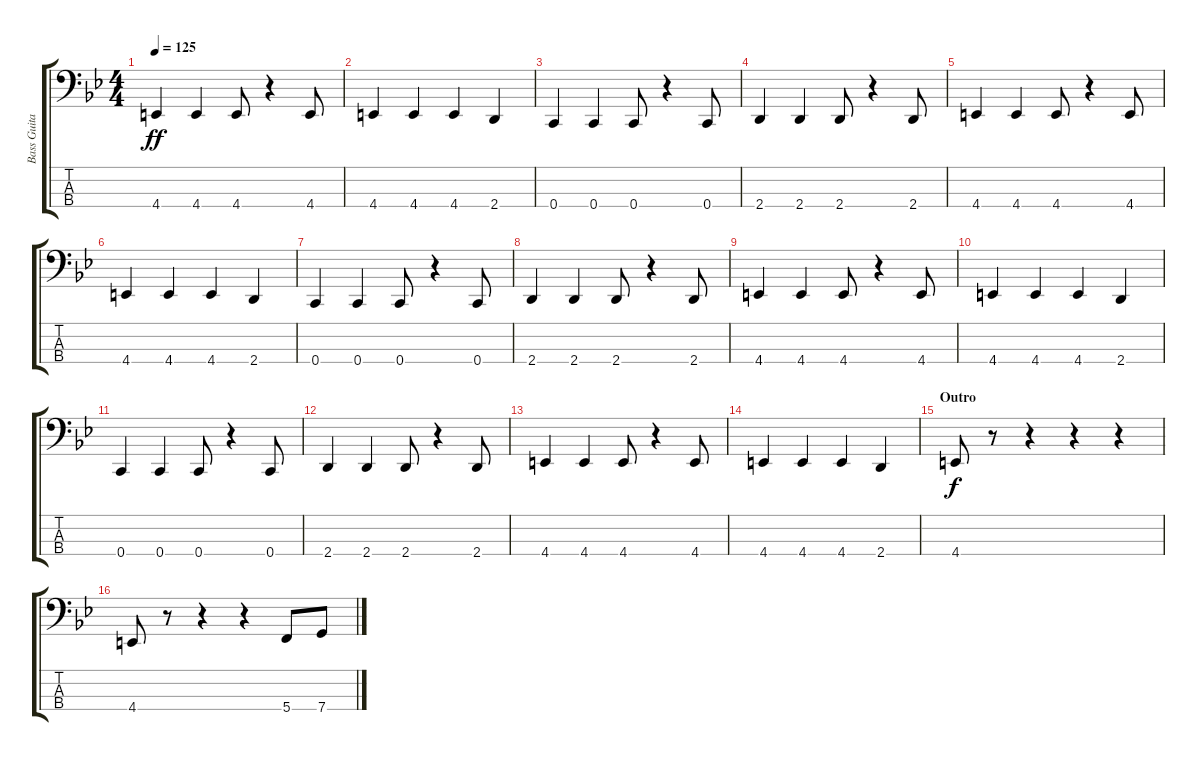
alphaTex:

\track ("Bass Guitar" "Bass Guita") {instrument electricbasspick}
\staff {score tabs}
\tuning (F2 C2 G1 C1) {hide}
\ts (4 4)
\tempo 125
\clef f4
\ks bb
4.4.4{dy ff} 4.4.4 4.4.8 r.4 4.4.8 |
4.4.4 4.4.4 4.4.4 2.4.4 |
0.4.4 0.4.4 0.4.8 r.4 0.4.8 |
2.4.4 2.4.4 2.4.8 r.4 2.4.8 |
4.4.4 4.4.4 4.4.8 r.4 4.4.8 |
4.4.4 4.4.4 4.4.4 2.4.4 |
0.4.4 0.4.4 0.4.8 r.4 0.4.8 |
2.4.4 2.4.4 2.4.8 r.4 2.4.8 |
4.4.4 4.4.4 4.4.8 r.4 4.4.8 |
4.4.4 4.4.4 4.4.4 2.4.4 |
0.4.4 0.4.4 0.4.8 r.4 0.4.8 |
2.4.4 2.4.4 2.4.8 r.4 2.4.8 |
4.4.4 4.4.4 4.4.8 r.4 4.4.8 |
4.4.4 4.4.4 4.4.4 2.4.4 |
\section ("" "Outro")
4.4.8{dy f} r.8 r.4 r.4 r.4 |
4.4.8 r.8 r.4 r.4 5.4.8 7.4.8
